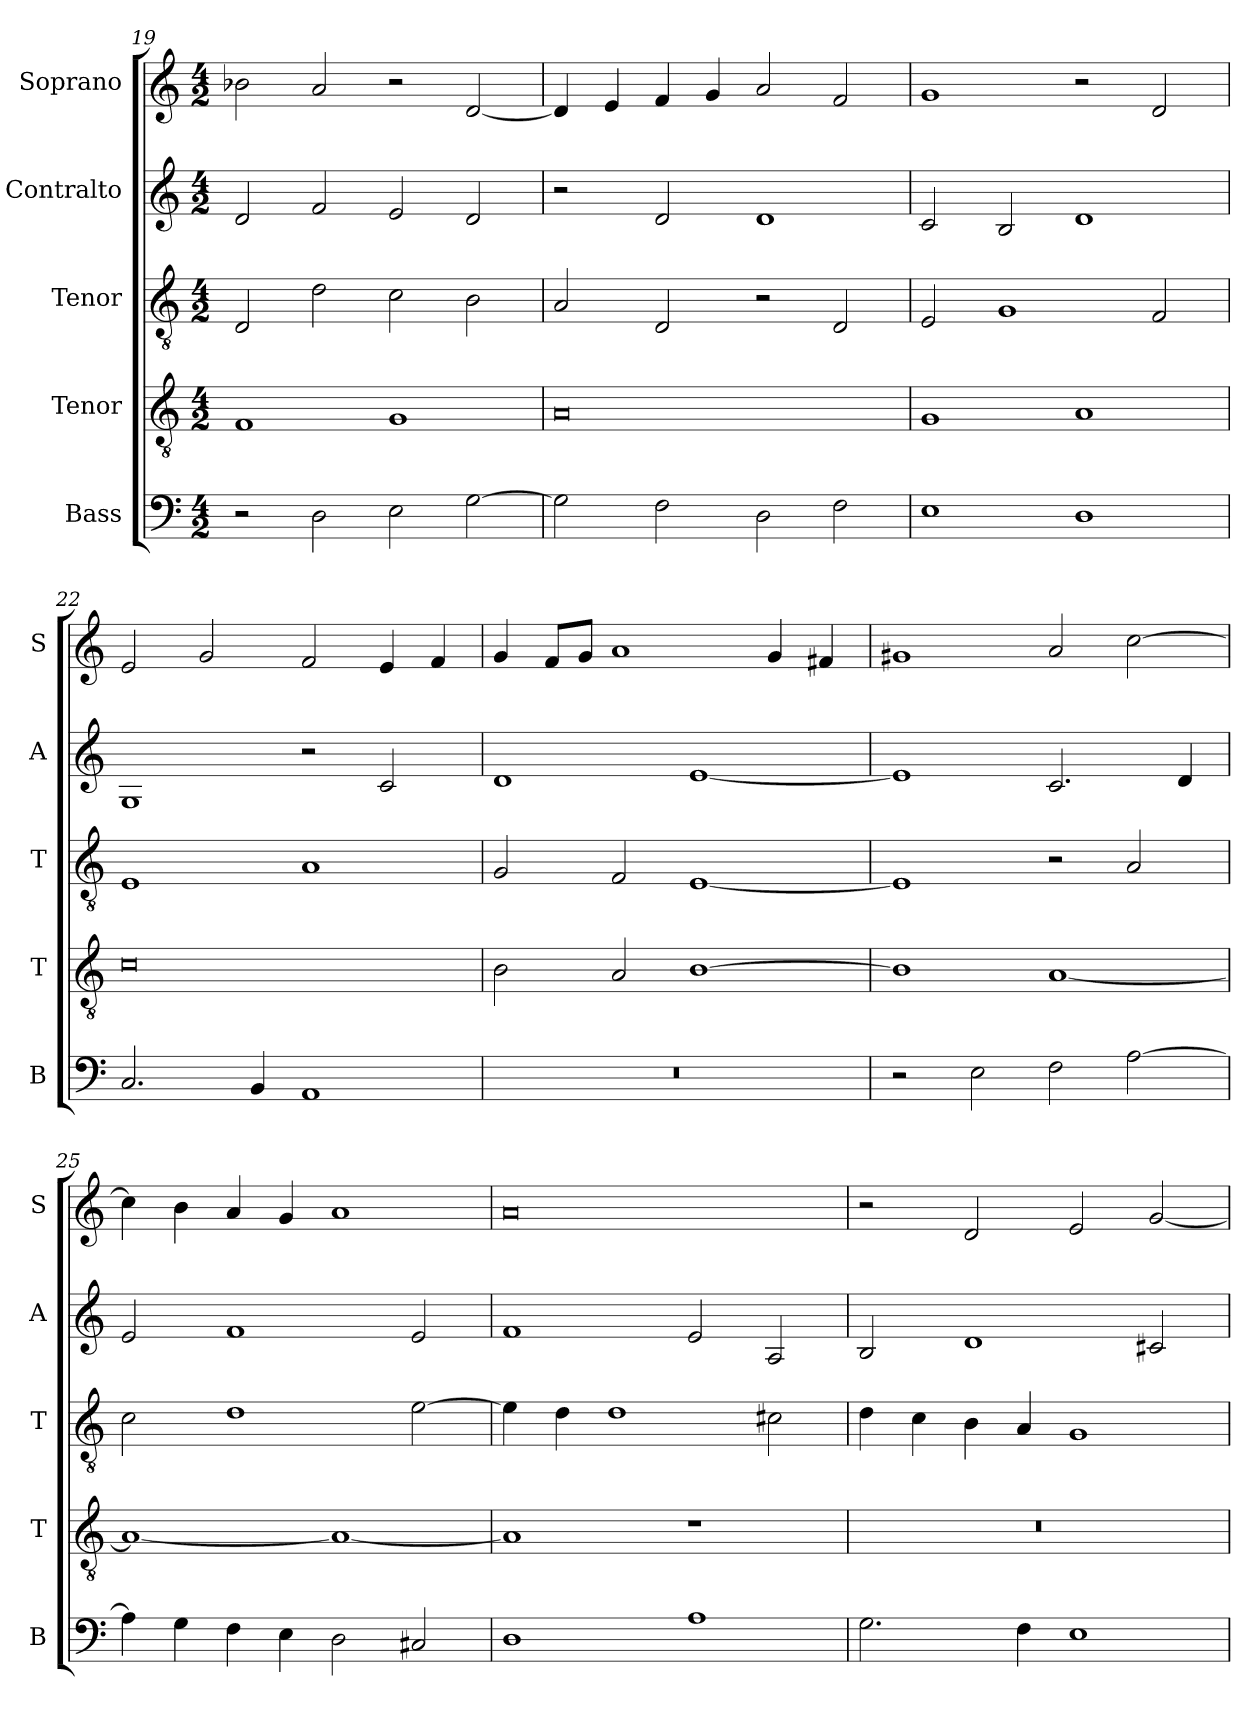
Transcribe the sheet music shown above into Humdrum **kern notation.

**kern	**kern	**kern	**kern	**kern
*part5	*part4	*part3	*part2	*part1
*staff5	*staff4	*staff3	*staff2	*staff1
*I"Bass	*I"Tenor	*I"Tenor	*I"Contralto	*I"Soprano
*I'B	*I'T	*I'T	*I'A	*I'S
*clefF4	*clefGv2	*clefGv2	*clefG2	*clefG2
*k[]	*k[]	*k[]	*k[]	*k[]
*E:phr	*E:phr	*E:phr	*E:phr	*E:phr
*M4/2	*M4/2	*M4/2	*M4/2	*M4/2
=19	=19	=19	=19	=19
2r	1F	2D	2d	2b-X
2D	.	2d	2f	2a
2E	1G	2c	2e	2r
[2G	.	2B	2d	[2d
=20	=20	=20	=20	=20
2G]	0A	2A	2r	4d]
.	.	.	.	4e
2F	.	2D	2d	4f
.	.	.	.	4g
2D	.	2r	1d	2a
2F	.	2D	.	2f
=21	=21	=21	=21	=21
1E	1G	2E	2c	1g
.	.	1G	2B	.
1D	1A	.	1d	2r
.	.	2F	.	2d
=22	=22	=22	=22	=22
2.C	0c	1E	1G	2e
.	.	.	.	2g
4BB	.	.	.	.
1AA	.	1A	2r	2f
.	.	.	2c	4e
.	.	.	.	4f
=23	=23	=23	=23	=23
0r	2B	2G	1d	4g
.	.	.	.	8f/L
.	.	.	.	8g/J
.	2A	2F	.	1a
.	[1B	[1E	[1e	.
.	.	.	.	4g
.	.	.	.	4f#X
=24	=24	=24	=24	=24
2r	1B]	1E]	1e]	1g#X
2E	.	.	.	.
2F	[1A	2r	2.c	2a
[2A	.	2A	.	[2cc
.	.	.	4d	.
=25	=25	=25	=25	=25
4A]	1A_	2c	2e	4cc]
4G	.	.	.	4b
4F	.	1d	1f	4a
4E	.	.	.	4g
2D	1A_	.	.	1a
2C#X	.	[2e	2e	.
=26	=26	=26	=26	=26
1D	1A]	4e]	1f	0a
.	.	4d	.	.
.	.	1d	.	.
1A	1r	.	2e	.
.	.	2c#X	2A	.
=27	=27	=27	=27	=27
2.G	0r	4d	2B	2r
.	.	4c	.	.
.	.	4B	1d	2d
4F	.	4A	.	.
1E	.	1G	.	2e
.	.	.	2c#X	[2g
=	=	=	=	=
*-	*-	*-	*-	*-
